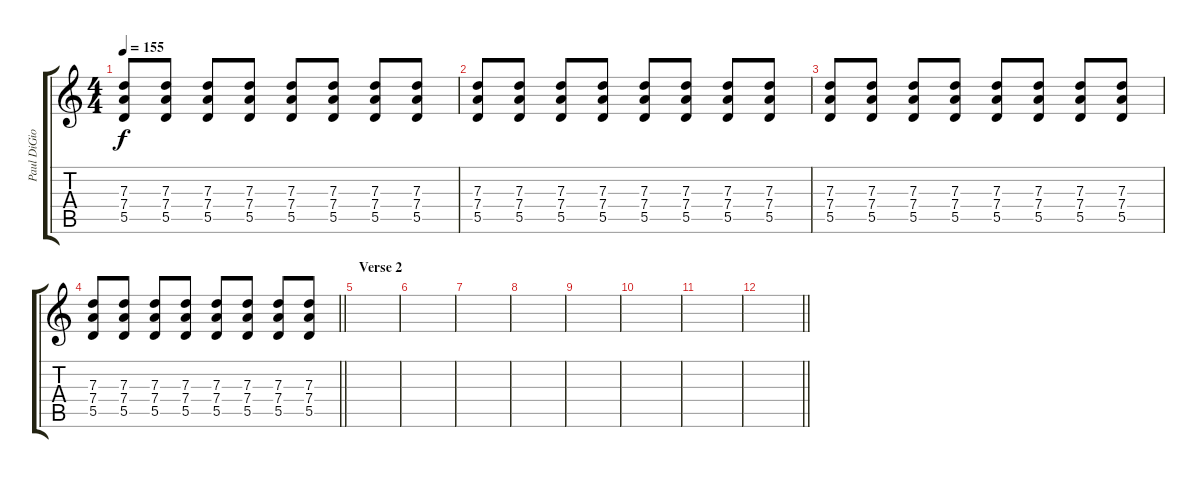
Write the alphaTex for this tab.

\track ("Paul DiGiovanni (Studio Guitar)" "Paul DiGio") {instrument overdrivenguitar}
\staff {score tabs}
\tuning (E4 B3 G3 D3 A2 E2) {hide}
\ts (4 4)
\tempo 155
\clef g2
\ks c
(7.3 7.4 5.5).8{dy f} (7.3 7.4 5.5).8 (7.3 7.4 5.5).8 (7.3 7.4 5.5).8 (7.3 7.4 5.5).8 (7.3 7.4 5.5).8 (7.3 7.4 5.5).8 (7.3 7.4 5.5).8 |
(7.3 7.4 5.5).8 (7.3 7.4 5.5).8 (7.3 7.4 5.5).8 (7.3 7.4 5.5).8 (7.3 7.4 5.5).8 (7.3 7.4 5.5).8 (7.3 7.4 5.5).8 (7.3 7.4 5.5).8 |
(7.3 7.4 5.5).8 (7.3 7.4 5.5).8 (7.3 7.4 5.5).8 (7.3 7.4 5.5).8 (7.3 7.4 5.5).8 (7.3 7.4 5.5).8 (7.3 7.4 5.5).8 (7.3 7.4 5.5).8 |
\barLineRight lightlight
(7.3 7.4 5.5).8 (7.3 7.4 5.5).8 (7.3 7.4 5.5).8 (7.3 7.4 5.5).8 (7.3 7.4 5.5).8 (7.3 7.4 5.5).8 (7.3 7.4 5.5).8 (7.3 7.4 5.5).8 |
\section ("" "Verse 2")
|
|
|
|
|
|
|
\barLineRight lightlight
